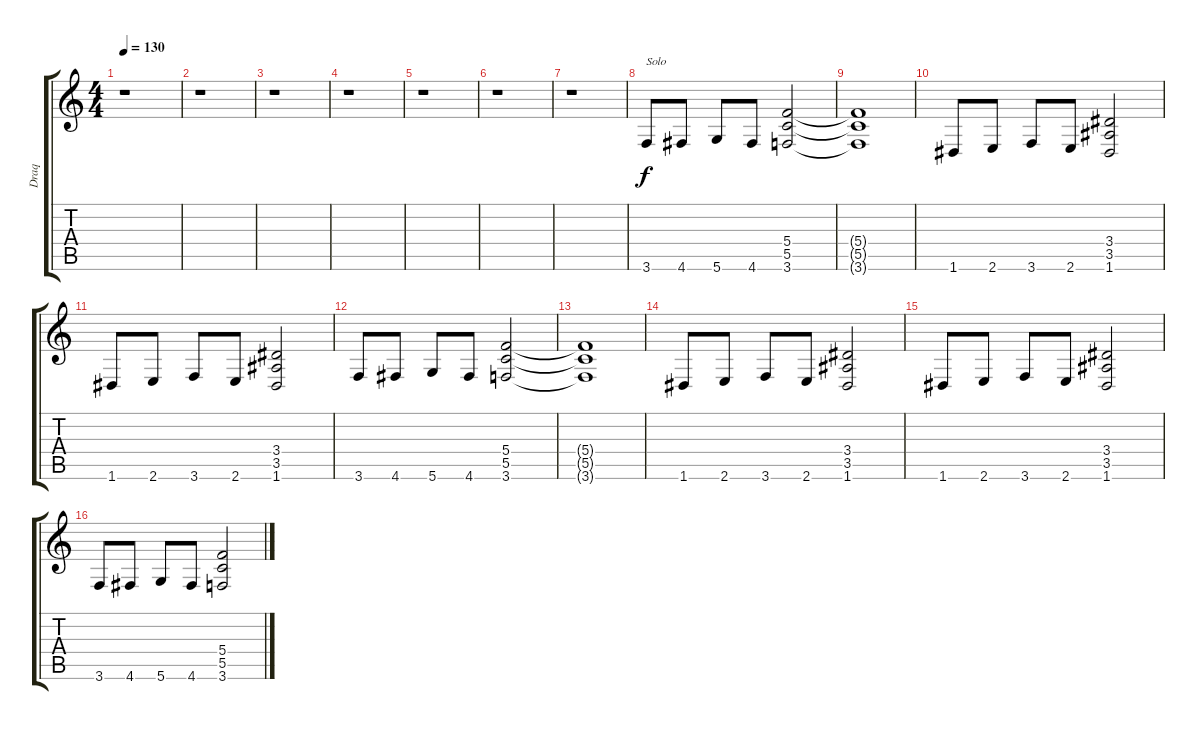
\track ("Draq" "Draq") {instrument distortionguitar}
\staff {score tabs}
\tuning (D4 A3 F3 C3 G2 D2) {hide}
\ts (4 4)
\tempo 130
\clef g2
\ks c
r.1{dy f} |
r.1 |
r.1 |
r.1 |
r.1 |
r.1 |
r.1 |
3.6.8{txt "Solo"} 4.6.8 5.6.8 4.6.8 (5.4 5.5 3.6).2 |
(5.4{t} 5.5{t} 3.6{t}).1 |
1.6.8 2.6.8 3.6.8 2.6.8 (3.4 3.5 1.6).2 |
1.6.8 2.6.8 3.6.8 2.6.8 (3.4 3.5 1.6).2 |
3.6.8 4.6.8 5.6.8 4.6.8 (5.4 5.5 3.6).2 |
(5.4{t} 5.5{t} 3.6{t}).1 |
1.6.8 2.6.8 3.6.8 2.6.8 (3.4 3.5 1.6).2 |
1.6.8 2.6.8 3.6.8 2.6.8 (3.4 3.5 1.6).2 |
3.6.8 4.6.8 5.6.8 4.6.8 (5.4 5.5 3.6).2
